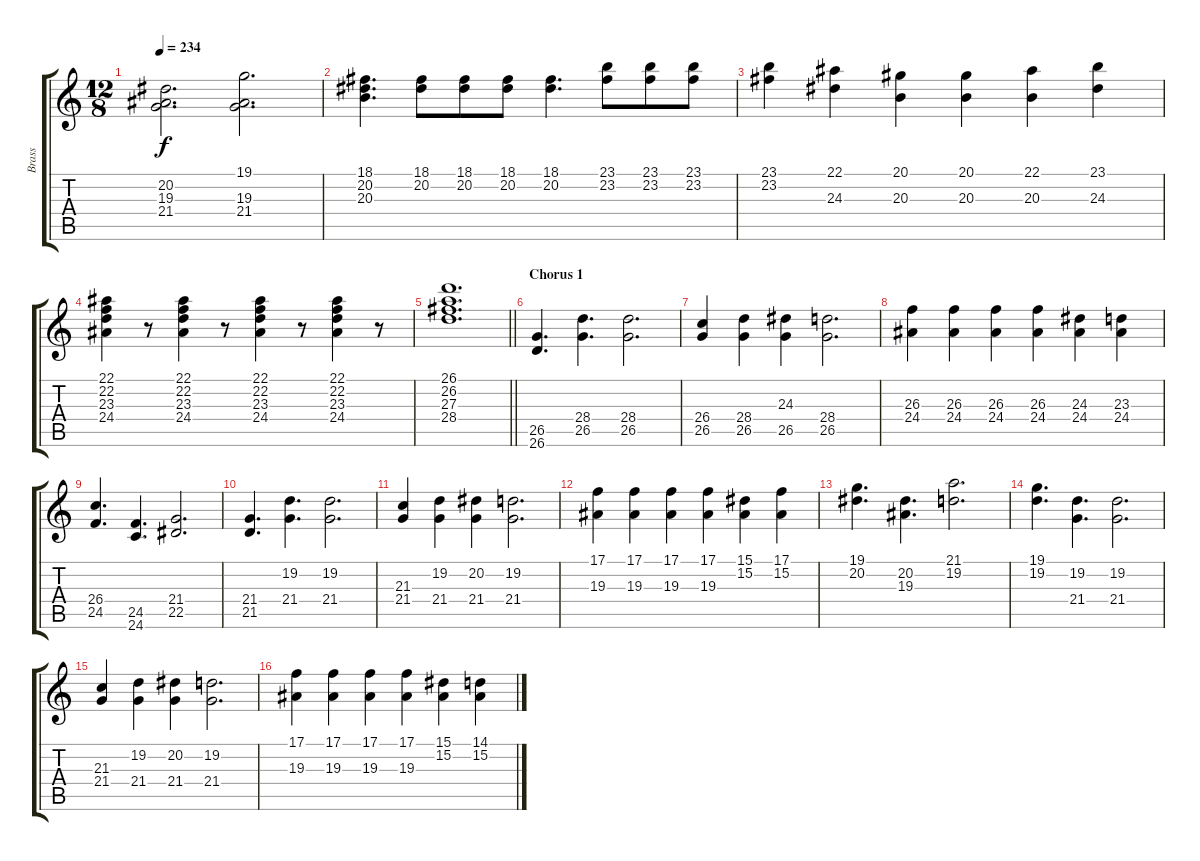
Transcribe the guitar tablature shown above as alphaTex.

\track ("Brass" "Brass") {instrument brasssection}
\staff {score tabs}
\tuning (C4 G3 Eb3 Bb2 F2 C2) {hide}
\ts (12 8)
\tempo 234
\clef g2
\ks c
(20.2 19.3 21.4).2{d dy f} (19.1 19.3 21.4).2{d} |
(18.1 20.2 20.3).4{d} (18.1 20.2).8 (18.1 20.2).8 (18.1 20.2).8 (18.1 20.2).4{d} (23.1 23.2).8 (23.1 23.2).8 (23.1 23.2).8 |
(23.1 23.2).4 (22.1 24.3).4 (20.1 20.3).4 (20.1 20.3).4 (22.1 20.3).4 (23.1 24.3).4 |
(22.1 22.2 23.3 24.4).4 r.8 (22.1 22.2 23.3 24.4).4 r.8 (22.1 22.2 23.3 24.4).4 r.8 (22.1 22.2 23.3 24.4).4 r.8 |
\barLineRight lightlight
(26.1 26.2 27.3 28.4).1{d} |
\section ("" "Chorus 1")
(26.5 26.6).4{d} (28.4 26.5).4{d} (28.4 26.5).2{d} |
(26.4 26.5).4 (28.4 26.5).4 (24.3 26.5).4 (28.4 26.5).2{d} |
(26.3 24.4).4 (26.3 24.4).4 (26.3 24.4).4 (26.3 24.4).4 (24.3 24.4).4 (23.3 24.4).4 |
(26.4 24.5).4{d} (24.5 24.6).4{d} (21.4 22.5).2{d} |
(21.4 21.5).4{d} (19.2 21.4).4{d} (19.2 21.4).2{d} |
(21.3 21.4).4 (19.2 21.4).4 (20.2 21.4).4 (19.2 21.4).2{d} |
(17.1 19.3).4 (17.1 19.3).4 (17.1 19.3).4 (17.1 19.3).4 (15.1 15.2).4 (17.1 15.2).4 |
(19.1 20.2).4{d} (20.2 19.3).4{d} (21.1 19.2).2{d} |
(19.1 19.2).4{d} (19.2 21.4).4{d} (19.2 21.4).2{d} |
(21.3 21.4).4 (19.2 21.4).4 (20.2 21.4).4 (19.2 21.4).2{d} |
(17.1 19.3).4 (17.1 19.3).4 (17.1 19.3).4 (17.1 19.3).4 (15.1 15.2).4 (14.1 15.2).4
